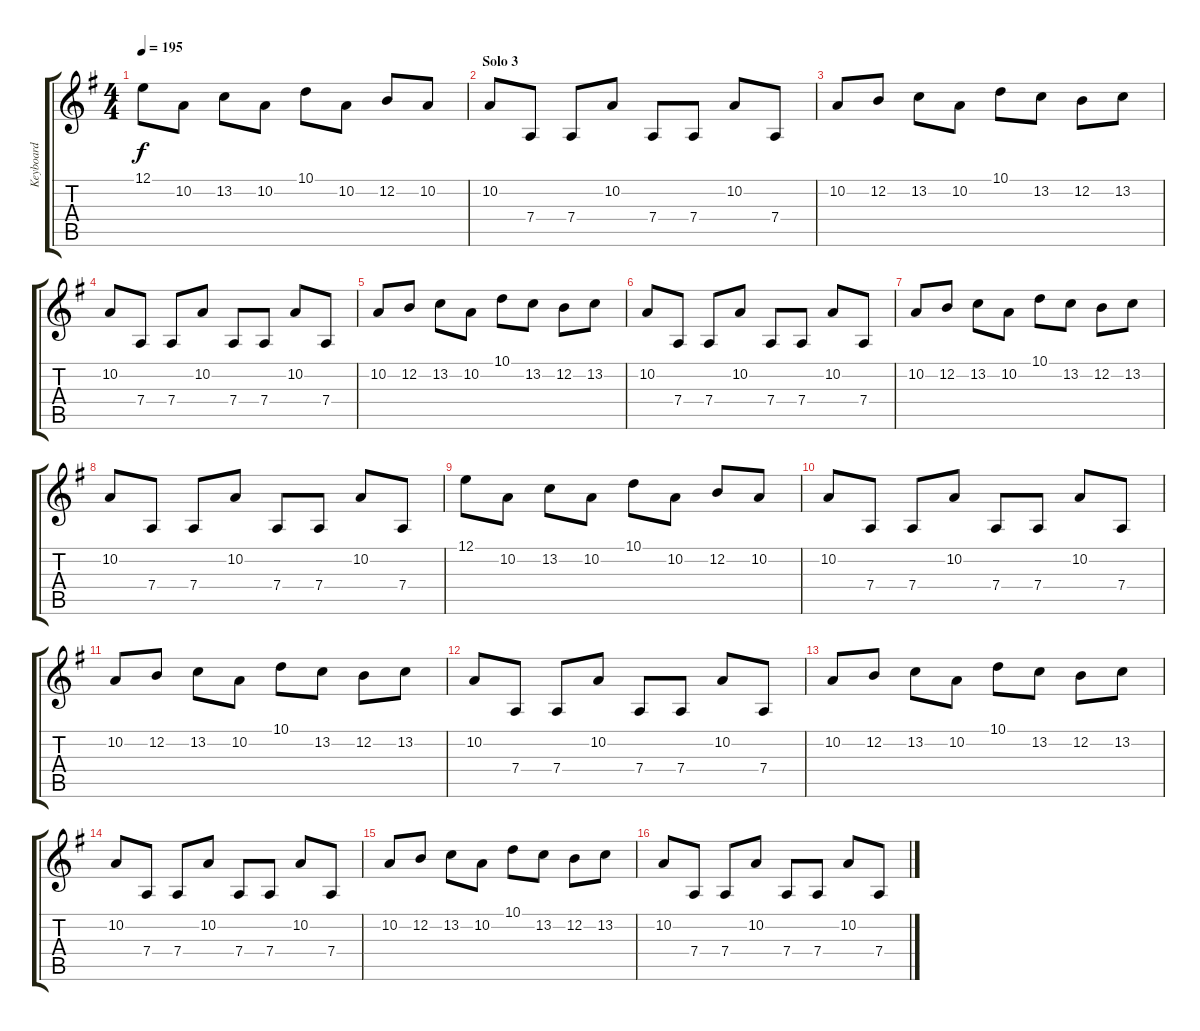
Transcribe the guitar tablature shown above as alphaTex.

\track ("Keyboard" "Keyboard") {instrument brightacousticpiano}
\staff {score tabs}
\tuning (E4 B3 G3 D3 A2 E2) {hide}
\ts (4 4)
\tempo 195
\clef g2
\ks eminor
12.1.8{dy f} 10.2.8 13.2.8 10.2.8 10.1.8 10.2.8 12.2.8 10.2.8 |
\section ("" "Solo 3")
10.2.8 7.4.8 7.4.8 10.2.8 7.4.8 7.4.8 10.2.8 7.4.8 |
10.2.8 12.2.8 13.2.8 10.2.8 10.1.8 13.2.8 12.2.8 13.2.8 |
10.2.8 7.4.8 7.4.8 10.2.8 7.4.8 7.4.8 10.2.8 7.4.8 |
10.2.8 12.2.8 13.2.8 10.2.8 10.1.8 13.2.8 12.2.8 13.2.8 |
10.2.8 7.4.8 7.4.8 10.2.8 7.4.8 7.4.8 10.2.8 7.4.8 |
10.2.8 12.2.8 13.2.8 10.2.8 10.1.8 13.2.8 12.2.8 13.2.8 |
10.2.8 7.4.8 7.4.8 10.2.8 7.4.8 7.4.8 10.2.8 7.4.8 |
12.1.8 10.2.8 13.2.8 10.2.8 10.1.8 10.2.8 12.2.8 10.2.8 |
\section ("" "")
10.2.8 7.4.8 7.4.8 10.2.8 7.4.8 7.4.8 10.2.8 7.4.8 |
10.2.8 12.2.8 13.2.8 10.2.8 10.1.8 13.2.8 12.2.8 13.2.8 |
10.2.8 7.4.8 7.4.8 10.2.8 7.4.8 7.4.8 10.2.8 7.4.8 |
10.2.8 12.2.8 13.2.8 10.2.8 10.1.8 13.2.8 12.2.8 13.2.8 |
10.2.8 7.4.8 7.4.8 10.2.8 7.4.8 7.4.8 10.2.8 7.4.8 |
10.2.8 12.2.8 13.2.8 10.2.8 10.1.8 13.2.8 12.2.8 13.2.8 |
10.2.8 7.4.8 7.4.8 10.2.8 7.4.8 7.4.8 10.2.8 7.4.8
